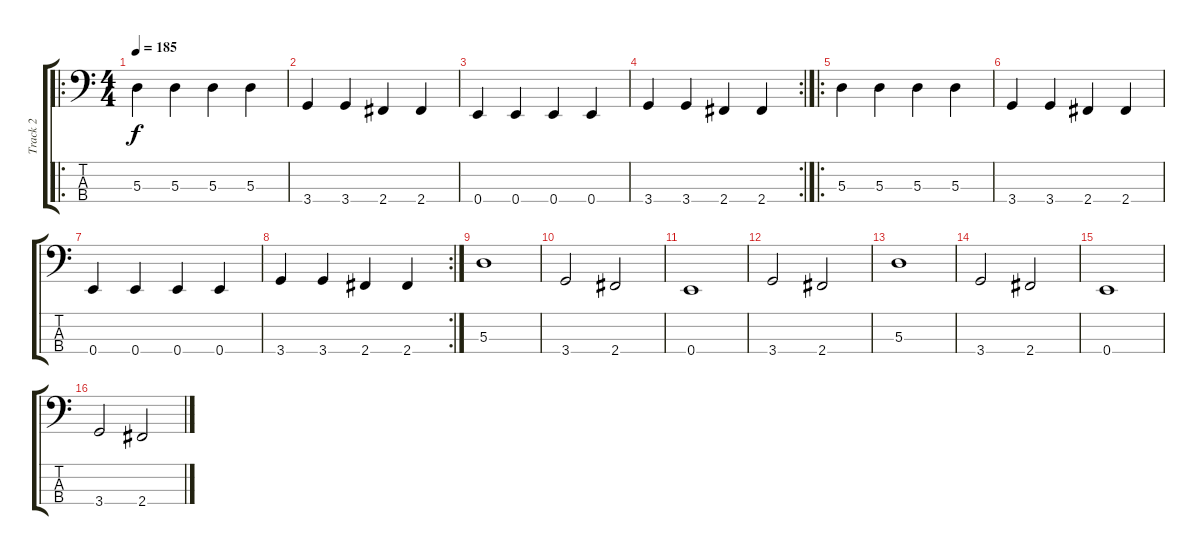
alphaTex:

\track ("Track 2" "Track 2") {instrument electricbasspick}
\staff {score tabs}
\tuning (G2 D2 A1 E1) {hide}
\ro
\ts (4 4)
\tempo 185
\clef f4
\ks c
5.3.4{dy f instrument electricbasspick} 5.3.4 5.3.4 5.3.4 |
3.4.4 3.4.4 2.4.4 2.4.4 |
0.4.4 0.4.4 0.4.4 0.4.4 |
\rc 2
3.4.4 3.4.4 2.4.4 2.4.4 |
\ro
5.3.4 5.3.4 5.3.4 5.3.4 |
3.4.4 3.4.4 2.4.4 2.4.4 |
0.4.4 0.4.4 0.4.4 0.4.4 |
\rc 2
3.4.4 3.4.4 2.4.4 2.4.4 |
5.3.1 |
3.4.2 2.4.2 |
0.4.1 |
3.4.2 2.4.2 |
5.3.1 |
3.4.2 2.4.2 |
0.4.1 |
3.4.2 2.4.2
